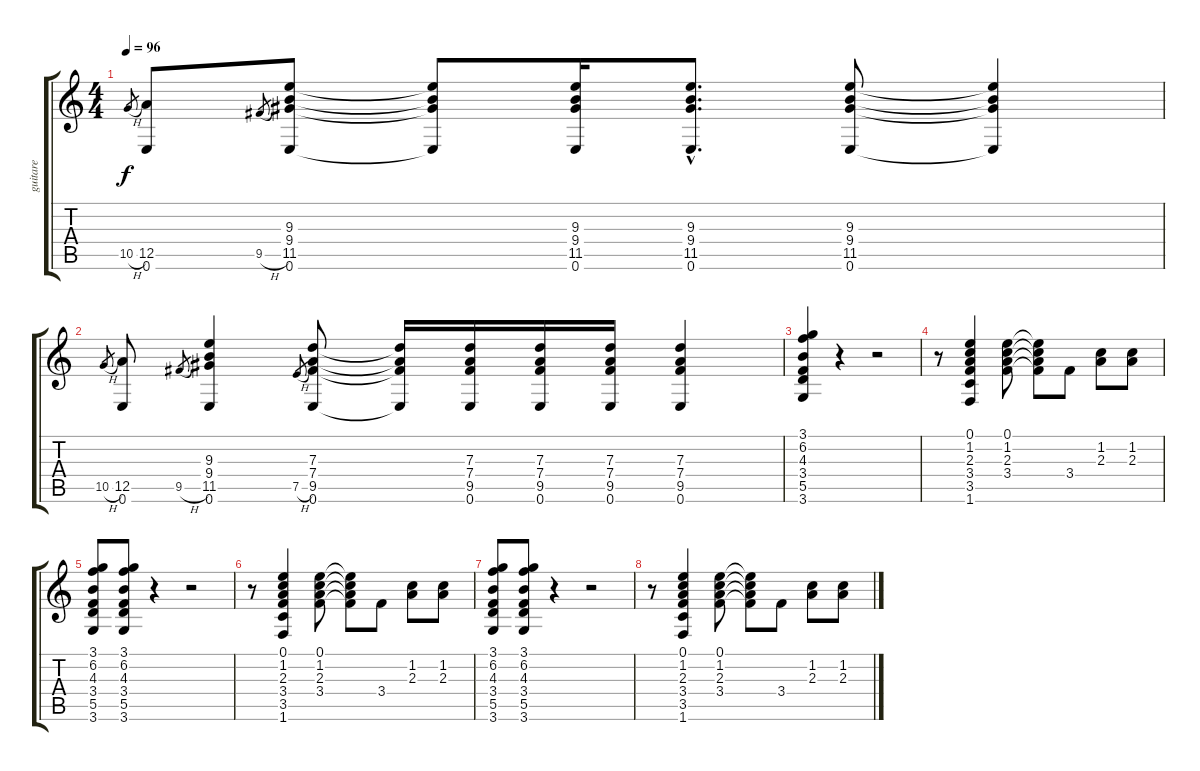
\track ("guitare" "guitare") {instrument distortionguitar}
\staff {score tabs}
\tuning (E4 B3 G3 D3 A2 E2) {hide}
\ts (4 4)
\tempo 96
\clef g2
\ks c
10.5{h}.8{gr dy f} (12.5 0.6).8 9.5{h}.8{gr} (9.3 9.4 11.5 0.6).8 (9.3{t} 9.4{t} 11.5{t} 0.6{t}).8 (9.3 9.4 11.5 0.6).16 (9.3{hac} 9.4{hac} 11.5{hac} 0.6{hac}).8{d} (9.3 9.4 11.5 0.6).8 (9.3{t} 9.4{t} 11.5{t} 0.6{t}).4 |
10.5{h}.8{gr} (12.5 0.6).8 9.5{h}.8{gr} (9.3 9.4 11.5 0.6).4 7.5{h}.8{gr} (7.3 7.4 9.5 0.6).8 (7.3{t} 7.4{t} 9.5{t} 0.6{t}).16 (7.3 7.4 9.5 0.6).16 (7.3 7.4 9.5 0.6).16 (7.3 7.4 9.5 0.6).16 (7.3 7.4 9.5 0.6).4 |
(3.1 6.2 4.3 3.4 5.5 3.6).4 r.4 r.2 |
r.8 (0.1 1.2 2.3 3.4 3.5 1.6).4 (0.1 1.2 2.3 3.4).8 (0.1{t} 1.2{t} 2.3{t} 3.4{t}).8 3.4.8 (1.2 2.3).8 (1.2 2.3).8 |
(3.1 6.2 4.3 3.4 5.5 3.6).8 (3.1 6.2 4.3 3.4 5.5 3.6).8 r.4 r.2 |
r.8 (0.1 1.2 2.3 3.4 3.5 1.6).4 (0.1 1.2 2.3 3.4).8 (0.1{t} 1.2{t} 2.3{t} 3.4{t}).8 3.4.8 (1.2 2.3).8 (1.2 2.3).8 |
(3.1 6.2 4.3 3.4 5.5 3.6).8 (3.1 6.2 4.3 3.4 5.5 3.6).8 r.4 r.2 |
r.8 (0.1 1.2 2.3 3.4 3.5 1.6).4 (0.1 1.2 2.3 3.4).8 (0.1{t} 1.2{t} 2.3{t} 3.4{t}).8 3.4.8 (1.2 2.3).8 (1.2 2.3).8
